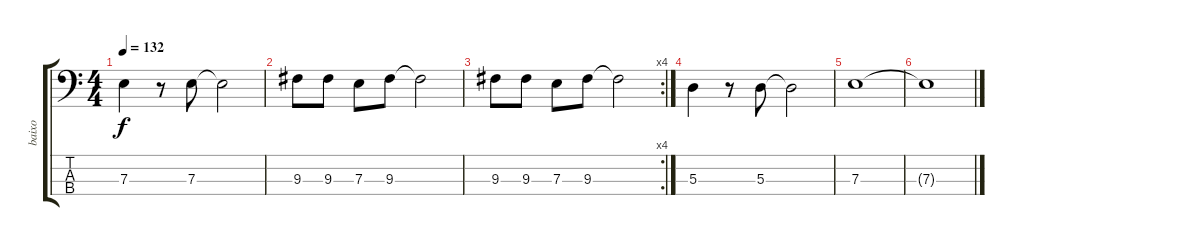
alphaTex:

\track ("baixo" "baixo") {instrument electricbassfinger}
\staff {score tabs}
\tuning (G2 D2 A1 E1) {hide}
\ts (4 4)
\tempo 132
\clef f4
\ks c
7.3.4{dy f} r.8 7.3.8 7.3{t}.2 |
9.3.8 9.3.8 7.3.8 9.3.8 9.3{t}.2 |
\rc 4
9.3.8 9.3.8 7.3.8 9.3.8 9.3{t}.2 |
5.3.4 r.8 5.3.8 5.3{t}.2 |
7.3.1 |
7.3{t}.1
